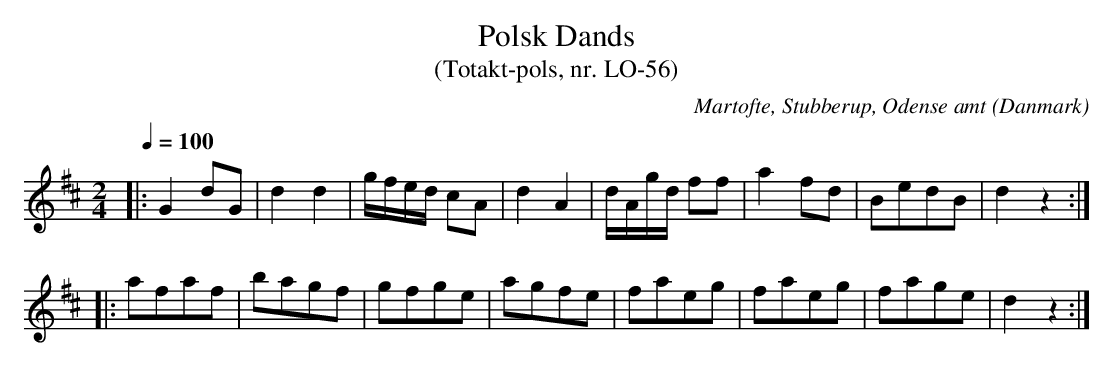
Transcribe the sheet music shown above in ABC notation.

X:1
T:Polsk Dands
T:(Totakt-pols, nr. LO-56)
O:Martofte, Stubberup, Odense amt (Danmark)
M:2/4
L:1/8
Q:1/4=100
K:D
|: G2 dG | d2 d2 | g/f/e/d/ cA | d2 A2 | d/A/g/d/ ff | a2 fd | BedB | d2 z2 :|
|:  afaf | bagf | gfge | agfe | faeg | faeg | fage | d2 z2 :|
